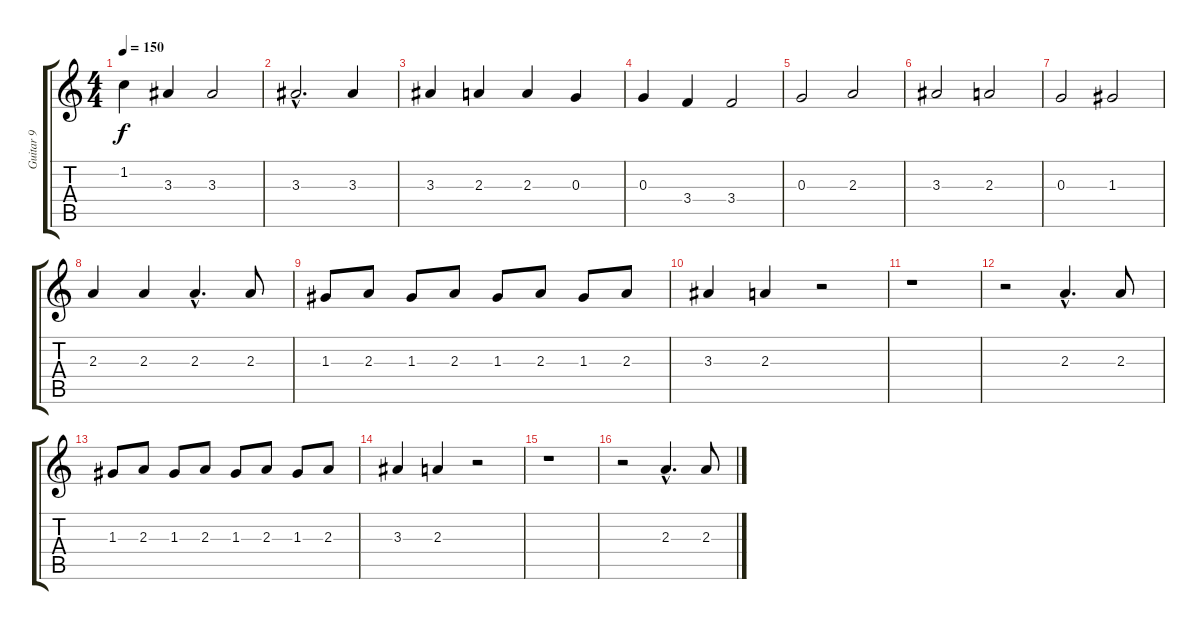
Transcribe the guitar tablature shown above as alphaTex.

\track ("Guitar 9" "Guitar 9") {instrument acousticguitarnylon}
\staff {score tabs}
\tuning (E4 B3 G3 D3 A2 E2) {hide}
\ts (4 4)
\tempo 150
\clef g2
\ks c
1.2.4{dy f} 3.3.4 3.3.2 |
3.3{hac}.2{d} 3.3.4 |
3.3.4 2.3.4 2.3.4 0.3.4 |
0.3.4 3.4.4 3.4.2 |
0.3.2 2.3.2 |
3.3.2 2.3.2 |
0.3.2 1.3.2 |
2.3.4 2.3.4 2.3{hac}.4{d} 2.3.8 |
1.3.8 2.3.8 1.3.8 2.3.8 1.3.8 2.3.8 1.3.8 2.3.8 |
3.3.4 2.3.4 r.2 |
r.1 |
r.2 2.3{hac}.4{d} 2.3.8 |
1.3.8 2.3.8 1.3.8 2.3.8 1.3.8 2.3.8 1.3.8 2.3.8 |
3.3.4 2.3.4 r.2 |
r.1 |
r.2 2.3{hac}.4{d} 2.3.8
